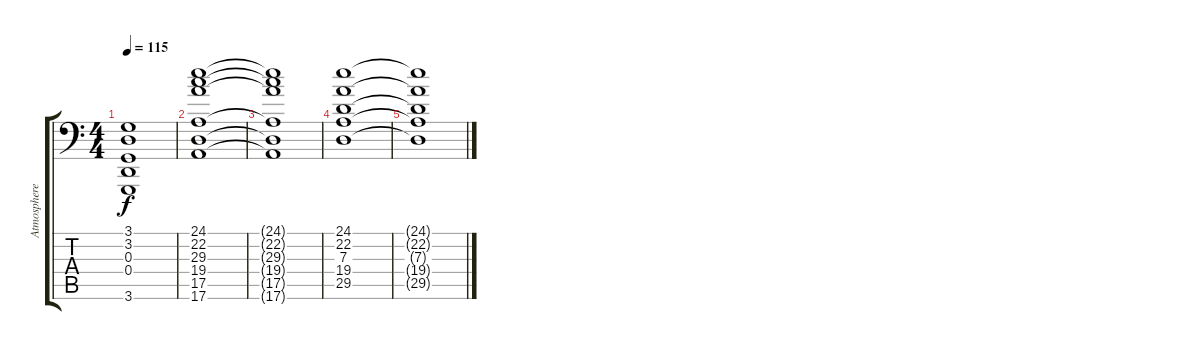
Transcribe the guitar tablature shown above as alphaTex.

\track ("Atmosphere" "Atmosphere") {instrument pad7halo}
\staff {score tabs}
\tuning (E3 B2 G2 D2 A1 E1) {hide}
\ts (4 4)
\tempo 115
\clef f4
\ks c
(3.1{t} 3.2{t} 0.3{t} 0.4{t} 3.6{t}).1{dy f} |
(24.1 22.2 29.3 19.4 17.5 17.6).1 |
(24.1{t} 22.2{t} 29.3{t} 19.4{t} 17.5{t} 17.6{t}).1 |
(24.1 22.2 7.3 19.4 29.5).1 |
(24.1{t} 22.2{t} 7.3{t} 19.4{t} 29.5{t}).1
